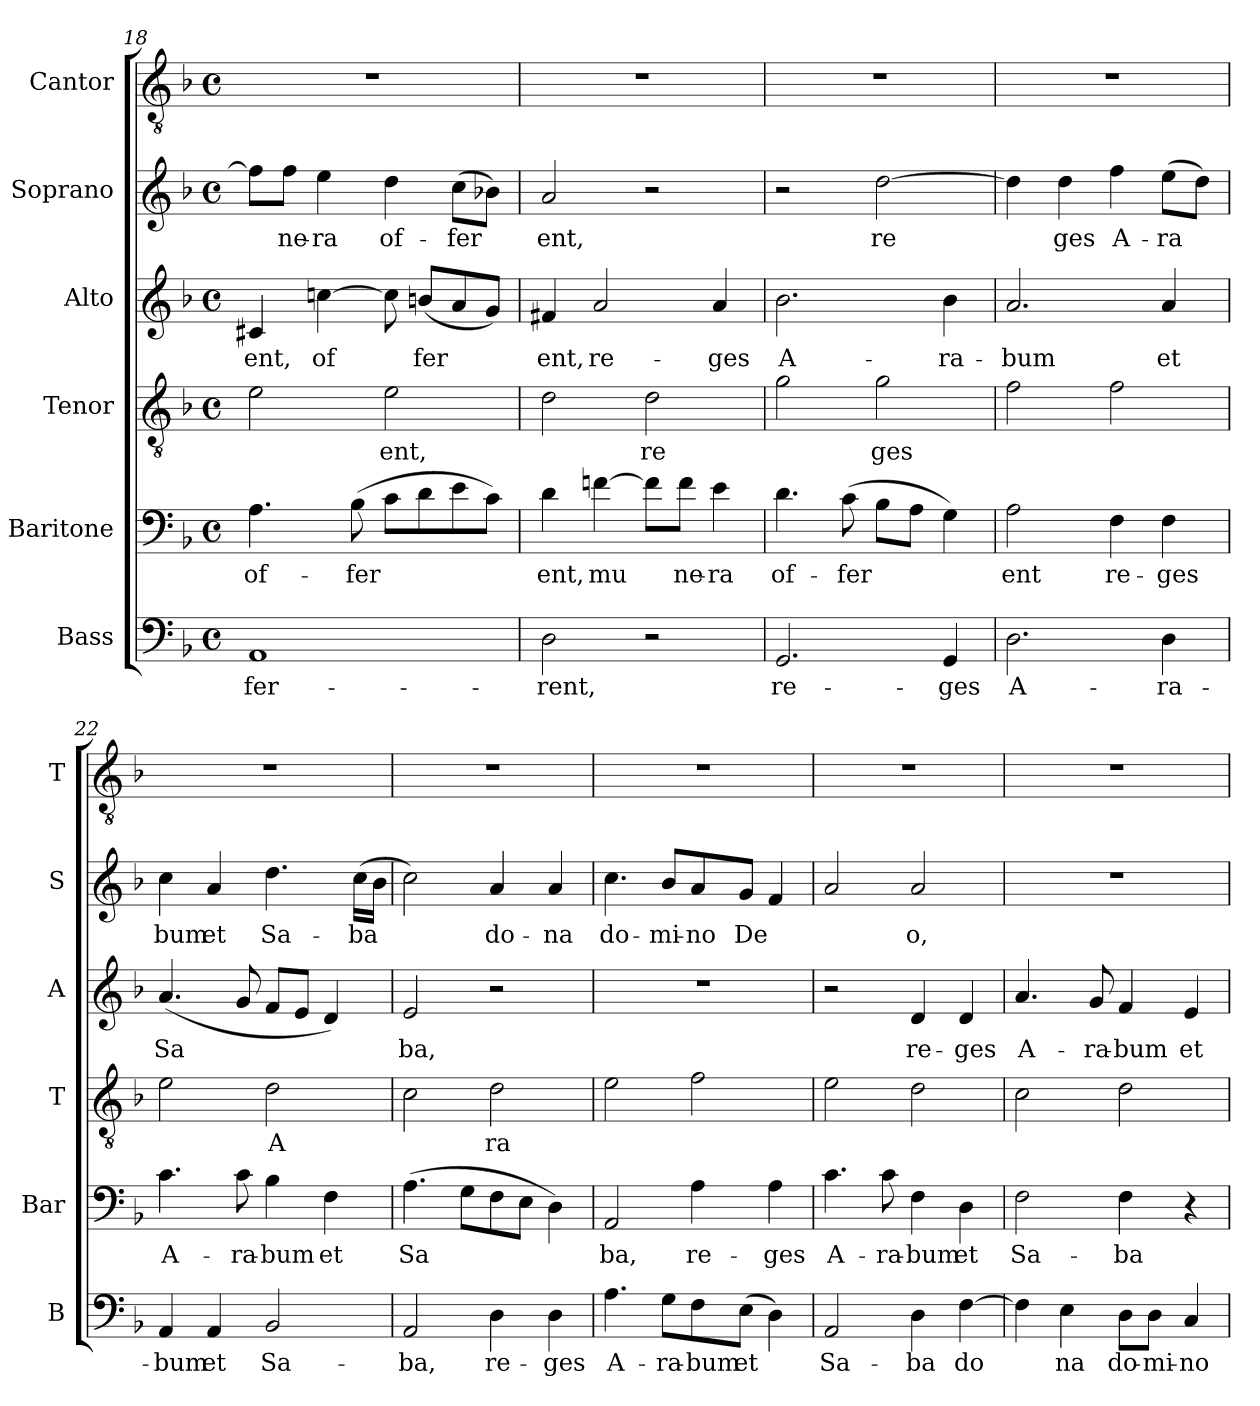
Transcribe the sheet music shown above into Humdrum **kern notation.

**kern	**text	**kern	**text	**kern	**text	**kern	**text	**kern	**text	**kern
*part6	*part6	*part5	*part5	*part4	*part4	*part3	*part3	*part2	*part2	*part1
*staff6	*staff6	*staff5	*staff5	*staff4	*staff4	*staff3	*staff3	*staff2	*staff2	*staff1
*I"Bass	*	*I"Baritone	*	*I"Tenor	*	*I"Alto	*	*I"Soprano	*	*I"Cantor
*I'B	*	*I'Bar	*	*I'T	*	*I'A	*	*I'S	*	*I'T
*clefF4	*	*clefF4	*	*clefGv2	*	*clefG2	*	*clefG2	*	*clefGv2
*ITrd1c1	*	*ITrd1c1	*	*ITrd1c1	*	*ITrd1c1	*	*ITrd1c1	*	*ITrd1c1
*k[f#c#g#d#]	*	*k[f#c#g#d#]	*	*k[f#c#g#d#]	*	*k[f#c#g#d#]	*	*k[f#c#g#d#]	*	*k[f#c#g#d#]
*E:	*	*E:	*	*E:	*	*E:	*	*E:	*	*E:
*M4/4	*	*M4/4	*	*M4/4	*	*M4/4	*	*M4/4	*	*M4/4
*met(c)	*	*met(c)	*	*met(c)	*	*met(c)	*	*met(c)	*	*met(c)
=18	=18	=18	=18	=18	=18	=18	=18	=18	=18	=18
!	!LO:LY:b	!	!LO:LY:b	!	!	!	!LO:LY:b	!	!	!
1GG#	-fer-	4.G#\	of-	2d#\	.	4B#X/	ent,	8ee\L]	.	1r
!	!	!	!	!	!	!	!	!	!LO:LY:b	!
.	.	.	.	.	.	.	.	8ee\J	ne-	.
!	!	!	!	!	!	!	!LO:LY:b	!	!LO:LY:b	!
.	.	.	.	.	.	[4bn\	of	4dd#\	-ra	.
!	!	!	!LO:LY:b	!	!	!	!	!	!	!
.	.	(>8A\	-fer	.	.	.	.	.	.	.
!	!	!	!	!	!LO:LY:b	!	!	!	!LO:LY:b	!
.	.	8B\L	.	2d#\	ent,	8b\]	.	4cc#\	of-	.
!	!	!	!	!	!	!	!LO:LY:b	!	!	!
.	.	8c#\	.	.	.	(<8a#X/L	fer	.	.	.
!	!	!	!	!	!	!	!	!	!LO:LY:b	!
.	.	8d#\	.	.	.	8g#/	.	(>8b\L	-fer	.
.	.	8B\J)	.	.	.	8f#/J)	.	8an\J)	.	.
=19	=19	=19	=19	=19	=19	=19	=19	=19	=19	=19
!	!LO:LY:b	!	!LO:LY:b	!	!	!	!LO:LY:b	!	!LO:LY:b	!
2C#\	-rent,	4c#\	ent,	2c#\	.	4e#X/	ent,	2g#/	ent,	1r
!	!	!	!LO:LY:b	!	!	!	!LO:LY:b	!	!	!
.	.	[4en\	mu	.	.	2g#/	re-	.	.	.
!	!	!	!	!	!LO:LY:b	!	!	!	!	!
2r	.	8e\L]	.	2c#\	re	.	.	2r	.	.
!	!	!	!LO:LY:b	!	!	!	!	!	!	!
.	.	8e\J	ne-	.	.	.	.	.	.	.
!	!	!	!LO:LY:b	!	!	!	!LO:LY:b	!	!	!
.	.	4d#\	-ra	.	.	4g#/	-ges	.	.	.
!!LO:LB:g=z
=20	=20	=20	=20	=20	=20	=20	=20	=20	=20	=20
!	!LO:LY:b	!	!LO:LY:b	!	!LO:LY:b	!	!LO:LY:b	!	!	!
2.FF#/	re-	4.c#\	of-	2f#\	-	2.a\	A-	2r	.	1r
!	!	!	!LO:LY:b	!	!	!	!	!	!	!
.	.	(>8B\	-fer	.	.	.	.	.	.	.
!	!	!	!	!	!LO:LY:b	!	!	!	!LO:LY:b	!
.	.	8A\L	.	2f#\	-ges	.	.	[2cc#\	re	.
.	.	8G#\J	.	.	.	.	.	.	.	.
!	!LO:LY:b	!	!	!	!	!	!LO:LY:b	!	!	!
4FF#/	-ges	4F#\)	.	.	.	4a\	-ra-	.	.	.
=21	=21	=21	=21	=21	=21	=21	=21	=21	=21	=21
!	!LO:LY:b	!	!LO:LY:b	!	!	!	!LO:LY:b	!	!	!
2.C#\	A-	2G#\	ent	2e\	.	2.g#/	-bum	4cc#\]	.	1r
!	!	!	!	!	!	!	!	!	!LO:LY:b	!
.	.	.	.	.	.	.	.	4cc#\	ges	.
!	!	!	!LO:LY:b	!	!	!	!	!	!LO:LY:b	!
.	.	4E\	re-	2e\	.	.	.	4ee\	A-	.
!	!LO:LY:b	!	!LO:LY:b	!	!	!	!LO:LY:b	!	!LO:LY:b	!
4C#\	-ra-	4E\	-ges	.	.	4g#/	et	(>8dd#\L	-ra	.
.	.	.	.	.	.	.	.	8cc#\J)	.	.
=22	=22	=22	=22	=22	=22	=22	=22	=22	=22	=22
!	!LO:LY:b	!	!LO:LY:b	!	!	!	!LO:LY:b	!	!LO:LY:b	!
4GG#/	-bum	4.B\	A-	2d#\	.	(<4.g#/	Sa	4b\	bum	1r
!	!LO:LY:b	!	!	!	!	!	!	!	!LO:LY:b	!
4GG#/	et	.	.	.	.	.	.	4g#/	et	.
!	!	!	!LO:LY:b	!	!	!	!	!	!	!
.	.	8B\	-ra-	.	.	8f#/	.	.	.	.
!	!LO:LY:b	!	!LO:LY:b	!	!LO:LY:b	!	!	!	!LO:LY:b	!
2AA/	Sa-	4A\	-bum	2c#\	A	8e/L	.	4.cc#\	Sa-	.
.	.	.	.	.	.	8d#/J	.	.	.	.
!	!	!	!LO:LY:b	!	!	!	!	!	!	!
.	.	4E\	et	.	.	4c#/)	.	.	.	.
!	!	!	!	!	!	!	!	!	!LO:LY:b	!
.	.	.	.	.	.	.	.	(>16b\LL	-ba	.
.	.	.	.	.	.	.	.	16a\JJ	.	.
=23	=23	=23	=23	=23	=23	=23	=23	=23	=23	=23
!	!LO:LY:b	!	!LO:LY:b	!	!	!	!LO:LY:b	!	!	!
2GG#/	-ba,	(>4.G#\	Sa	2B\	.	2d#/	ba,	2b\)	.	1r
.	.	8F#\L	.	.	.	.	.	.	.	.
!	!LO:LY:b	!	!	!	!LO:LY:b	!	!	!	!LO:LY:b	!
4C#\	re-	8E\	.	2c#\	ra	2r	.	4g#/	do-	.
.	.	8D#\J	.	.	.	.	.	.	.	.
!	!LO:LY:b	!	!	!	!	!	!	!	!LO:LY:b	!
4C#\	-ges	4C#\)	.	.	.	.	.	4g#/	-na	.
=24	=24	=24	=24	=24	=24	=24	=24	=24	=24	=24
!	!LO:LY:b	!	!LO:LY:b	!	!	!	!	!	!LO:LY:b	!
4.G#\	A-	2GG#/	ba,	2d#\	.	1r	.	4.b\	do-	1r
!	!LO:LY:b	!	!	!	!	!	!	!	!LO:LY:b	!
8F#\L	-ra-	.	.	.	.	.	.	8a/L	-mi-	.
!	!LO:LY:b	!	!LO:LY:b	!	!	!	!	!	!LO:LY:b	!
8E\	-bum	4G#\	re-	2e\	.	.	.	8g#/	-no	.
!	!LO:LY:b	!	!	!	!	!	!	!	!LO:LY:b	!
(>8D#\J	et	.	.	.	.	.	.	8f#/J	De	.
!	!	!	!LO:LY:b	!	!	!	!	!	!	!
4C#\)	.	4G#\	-ges	.	.	.	.	4e/	.	.
!!LO:PB:g=z
=25	=25	=25	=25	=25	=25	=25	=25	=25	=25	=25
!	!LO:LY:b	!	!LO:LY:b	!	!	!	!	!	!	!
2GG#/	Sa-	4.B\	A-	2d#\	.	2r	.	2g#/	.	1r
!	!	!	!LO:LY:b	!	!	!	!	!	!	!
.	.	8B\	-ra-	.	.	.	.	.	.	.
!	!LO:LY:b	!	!LO:LY:b	!	!	!	!LO:LY:b	!	!LO:LY:b	!
4C#\	-ba	4E\	-bum	2c#\	.	4c#/	re-	2g#/	o,	.
!	!LO:LY:b	!	!LO:LY:b	!	!	!	!LO:LY:b	!	!	!
[4E\	do	4C#\	et	.	.	4c#/	-ges	.	.	.
=26	=26	=26	=26	=26	=26	=26	=26	=26	=26	=26
!	!	!	!LO:LY:b	!	!	!	!LO:LY:b	!	!	!
4E\]	.	2E\	Sa-	2B\	.	4.g#/	A-	1r	.	1r
!	!LO:LY:b	!	!	!	!	!	!	!	!	!
4D#\	na	.	.	.	.	.	.	.	.	.
!	!	!	!	!	!	!	!LO:LY:b	!	!	!
.	.	.	.	.	.	8f#/	-ra-	.	.	.
!	!LO:LY:b	!	!LO:LY:b	!	!	!	!LO:LY:b	!	!	!
8C#\L	do-	4E\	-ba	2c#\	.	4e/	-bum	.	.	.
!	!LO:LY:b	!	!	!	!	!	!	!	!	!
8C#\J	-mi-	.	.	.	.	.	.	.	.	.
!	!LO:LY:b	!	!	!	!	!	!LO:LY:b	!	!	!
4BB/	-no	4r	.	.	.	4d#/	et	.	.	.
=	=	=	=	=	=	=	=	=	=	=
*-	*-	*-	*-	*-	*-	*-	*-	*-	*-	*-
